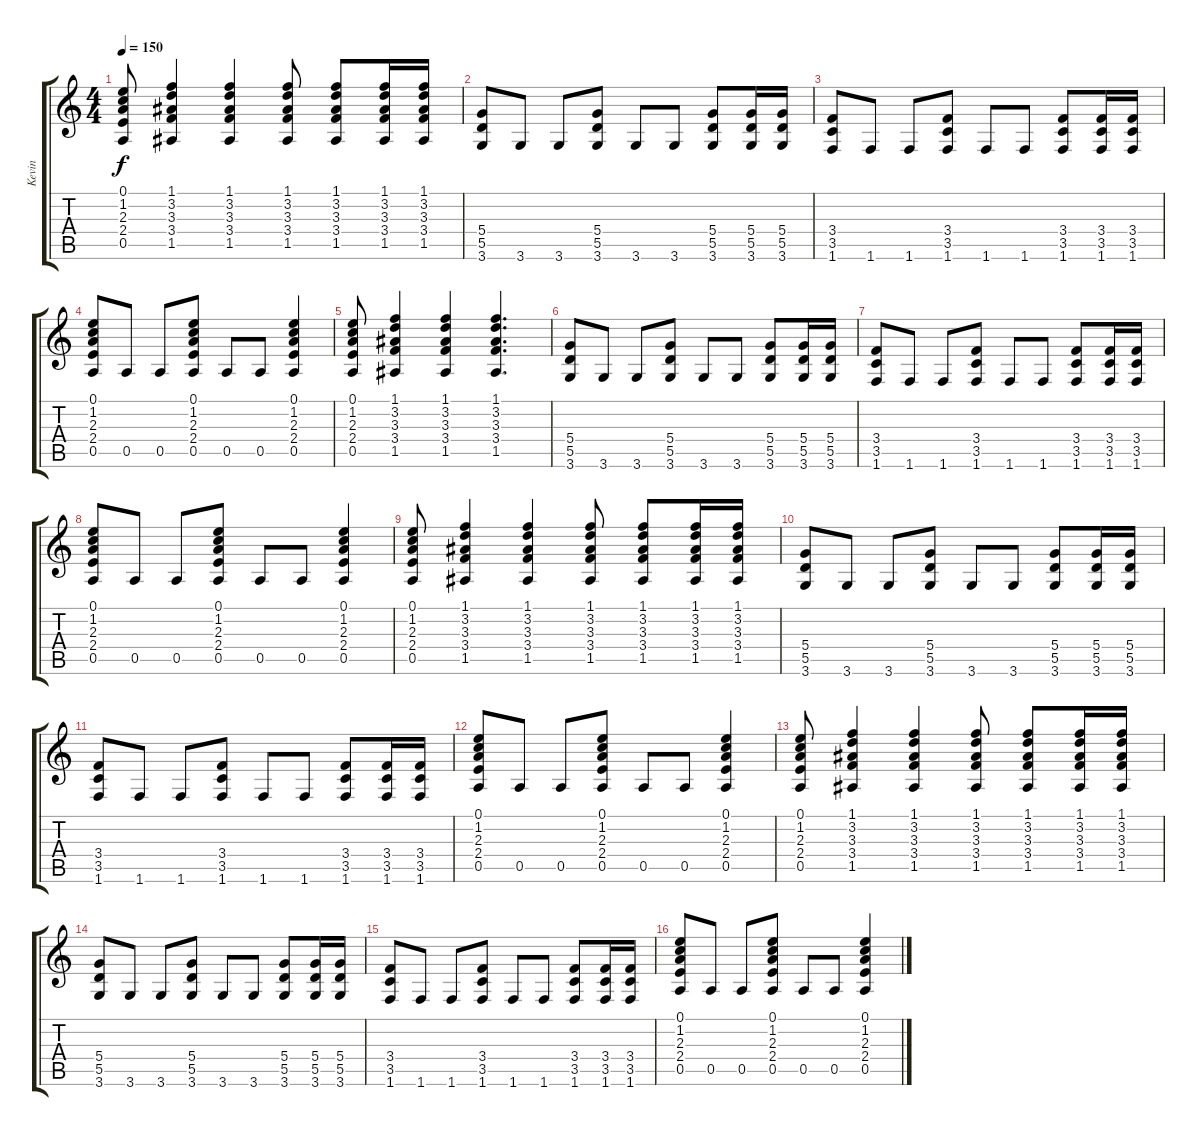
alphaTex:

\track ("Kevin" "Kevin") {instrument acousticguitarnylon}
\staff {score tabs}
\tuning (E4 B3 G3 D3 A2 E2) {hide}
\ts (4 4)
\tempo 150
\clef g2
\ks c
(0.1 1.2 2.3 2.4 0.5).8{dy f} (1.1 3.2 3.3 3.4 1.5).4 (1.1 3.2 3.3 3.4 1.5).4 (1.1 3.2 3.3 3.4 1.5).8 (1.1 3.2 3.3 3.4 1.5).8 (1.1 3.2 3.3 3.4 1.5).16 (1.1 3.2 3.3 3.4 1.5).16 |
(5.4 5.5 3.6).8 3.6.8 3.6.8 (5.4 5.5 3.6).8 3.6.8 3.6.8 (5.4 5.5 3.6).8 (5.4 5.5 3.6).16 (5.4 5.5 3.6).16 |
(3.4 3.5 1.6).8 1.6.8 1.6.8 (3.4 3.5 1.6).8 1.6.8 1.6.8 (3.4 3.5 1.6).8 (3.4 3.5 1.6).16 (3.4 3.5 1.6).16 |
(0.1 1.2 2.3 2.4 0.5).8 0.5.8 0.5.8 (0.1 1.2 2.3 2.4 0.5).8 0.5.8 0.5.8 (0.1 1.2 2.3 2.4 0.5).4 |
(0.1 1.2 2.3 2.4 0.5).8 (1.1 3.2 3.3 3.4 1.5).4 (1.1 3.2 3.3 3.4 1.5).4 (1.1 3.2 3.3 3.4 1.5).4{d} |
(5.4 5.5 3.6).8 3.6.8 3.6.8 (5.4 5.5 3.6).8 3.6.8 3.6.8 (5.4 5.5 3.6).8 (5.4 5.5 3.6).16 (5.4 5.5 3.6).16 |
(3.4 3.5 1.6).8 1.6.8 1.6.8 (3.4 3.5 1.6).8 1.6.8 1.6.8 (3.4 3.5 1.6).8 (3.4 3.5 1.6).16 (3.4 3.5 1.6).16 |
(0.1 1.2 2.3 2.4 0.5).8 0.5.8 0.5.8 (0.1 1.2 2.3 2.4 0.5).8 0.5.8 0.5.8 (0.1 1.2 2.3 2.4 0.5).4 |
(0.1 1.2 2.3 2.4 0.5).8 (1.1 3.2 3.3 3.4 1.5).4 (1.1 3.2 3.3 3.4 1.5).4 (1.1 3.2 3.3 3.4 1.5).8 (1.1 3.2 3.3 3.4 1.5).8 (1.1 3.2 3.3 3.4 1.5).16 (1.1 3.2 3.3 3.4 1.5).16 |
(5.4 5.5 3.6).8 3.6.8 3.6.8 (5.4 5.5 3.6).8 3.6.8 3.6.8 (5.4 5.5 3.6).8 (5.4 5.5 3.6).16 (5.4 5.5 3.6).16 |
(3.4 3.5 1.6).8 1.6.8 1.6.8 (3.4 3.5 1.6).8 1.6.8 1.6.8 (3.4 3.5 1.6).8 (3.4 3.5 1.6).16 (3.4 3.5 1.6).16 |
(0.1 1.2 2.3 2.4 0.5).8 0.5.8 0.5.8 (0.1 1.2 2.3 2.4 0.5).8 0.5.8 0.5.8 (0.1 1.2 2.3 2.4 0.5).4 |
(0.1 1.2 2.3 2.4 0.5).8 (1.1 3.2 3.3 3.4 1.5).4 (1.1 3.2 3.3 3.4 1.5).4 (1.1 3.2 3.3 3.4 1.5).8 (1.1 3.2 3.3 3.4 1.5).8 (1.1 3.2 3.3 3.4 1.5).16 (1.1 3.2 3.3 3.4 1.5).16 |
(5.4 5.5 3.6).8 3.6.8 3.6.8 (5.4 5.5 3.6).8 3.6.8 3.6.8 (5.4 5.5 3.6).8 (5.4 5.5 3.6).16 (5.4 5.5 3.6).16 |
(3.4 3.5 1.6).8 1.6.8 1.6.8 (3.4 3.5 1.6).8 1.6.8 1.6.8 (3.4 3.5 1.6).8 (3.4 3.5 1.6).16 (3.4 3.5 1.6).16 |
(0.1 1.2 2.3 2.4 0.5).8 0.5.8 0.5.8 (0.1 1.2 2.3 2.4 0.5).8 0.5.8 0.5.8 (0.1 1.2 2.3 2.4 0.5).4
